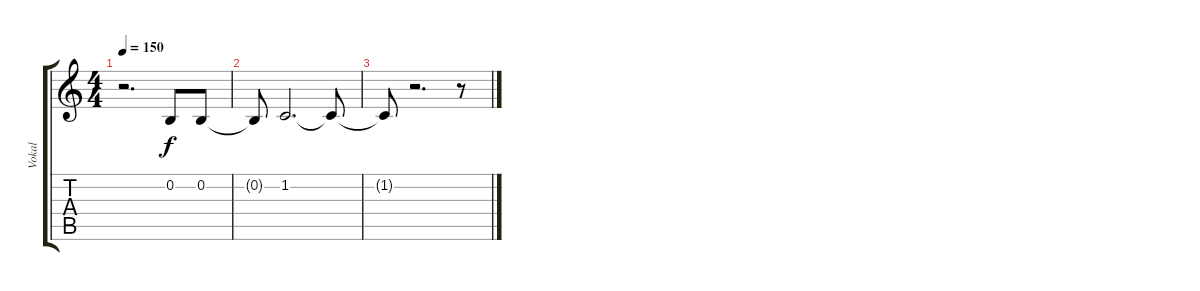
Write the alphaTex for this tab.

\track ("Vokal" "Vokal") {instrument choiraahs}
\staff {score tabs}
\tuning (E4 B3 G3 D3 A2 E2) {hide}
\ts (4 4)
\tempo 150
\clef g2
\ks c
r.2{d dy f} 0.2.8 0.2.8 |
0.2{t}.8 1.2.2{d} 1.2{t}.8 |
1.2{t}.8 r.2{d} r.8
